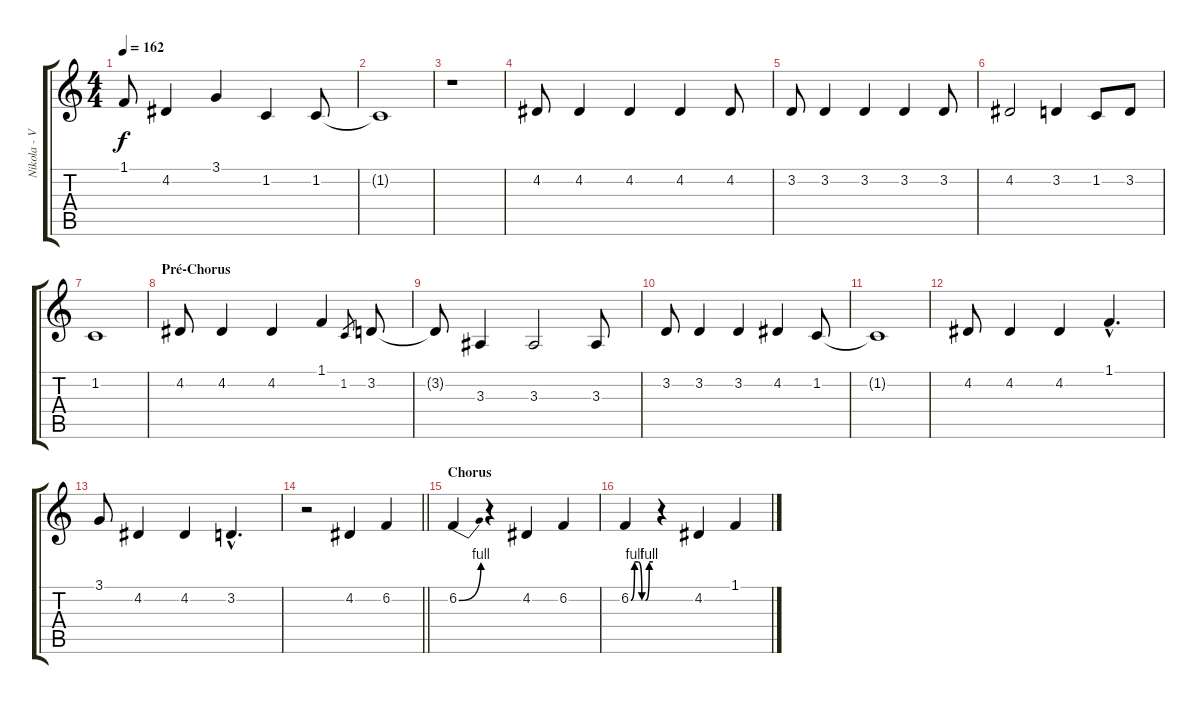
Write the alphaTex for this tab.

\track ("Nikola - Vocal" "Nikola - V") {instrument flute}
\staff {score tabs}
\tuning (E4 B3 G3 D3 A2 E2) {hide}
\ts (4 4)
\tempo 162
\clef g2
\ks c
1.1{t}.8{dy f} 4.2.4 3.1.4 1.2.4 1.2.8 |
1.2{t}.1 |
r.1 |
4.2.8 4.2.4 4.2.4 4.2.4 4.2.8 |
3.2.8 3.2.4 3.2.4 3.2.4 3.2.8 |
4.2.2 3.2.4 1.2.8 3.2.8 |
1.2.1 |
\section ("" "Pré-Chorus")
4.2.8 4.2.4 4.2.4 1.1.4 1.2.8{gr} 3.2.8 |
3.2{t}.8 3.3.4 3.3.2 3.3.8 |
3.2.8 3.2.4 3.2.4 4.2.4 1.2.8 |
1.2{t}.1 |
4.2.8 4.2.4 4.2.4 1.1{hac}.4{d} |
3.1.8 4.2.4 4.2.4 3.2{hac}.4{d} |
\barLineRight lightlight
r.2 4.2.4 6.2.4 |
\section ("" "Chorus")
6.2{be (bend 0 0 60 4)}.4 r.4 4.2.4 6.2.4 |
6.2{be (custom 0 0 10 4 20 4 30 0 40 0 50 4 60 4)}.4 r.4 4.2.4 1.1.4
